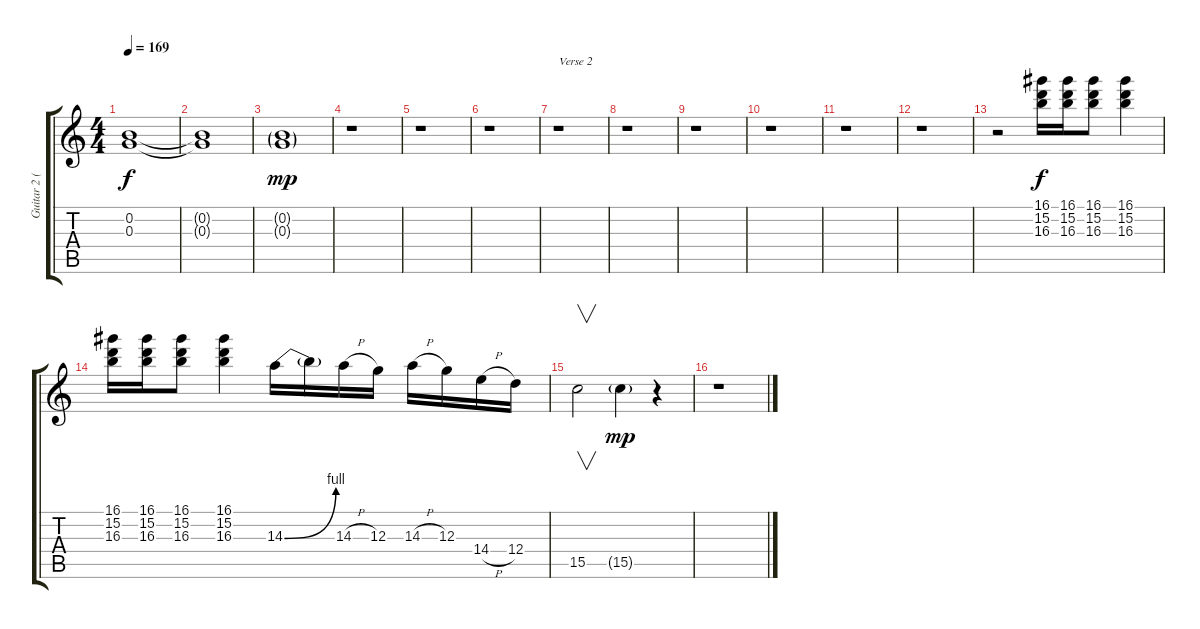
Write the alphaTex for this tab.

\track ("Guitar 2 (Solo + Fills)" "Guitar 2 (") {instrument distortionguitar}
\staff {score tabs}
\tuning (E4 B3 G3 D3 A2 E2) {hide}
\ts (4 4)
\tempo 169
\clef g2
\ks c
(0.2 0.3{t}).1{dy f} |
(0.2{t} 0.3{t}).1 |
(0.2{g} 0.3{g}).1{dy mp} |
r.1 |
r.1 |
r.1 |
r.1{txt "Verse 2"} |
r.1 |
r.1 |
r.1 |
r.1 |
r.1 |
r.2 (16.1 15.2 16.3).16{dy f} (16.1 15.2 16.3).16 (16.1 15.2 16.3).8 (16.1 15.2 16.3).4 |
(16.1 15.2 16.3).16 (16.1 15.2 16.3).16 (16.1 15.2 16.3).8 (16.1 15.2 16.3).4 14.3{be (bend 0 0 60 4)}.16 14.3{t}.16 14.3{h}.16 12.3.16 14.3{h}.16 12.3.16 14.4{h}.16 12.4.16 |
15.5.2{v} 15.5{g}.4{dy mp} r.4 |
r.1
